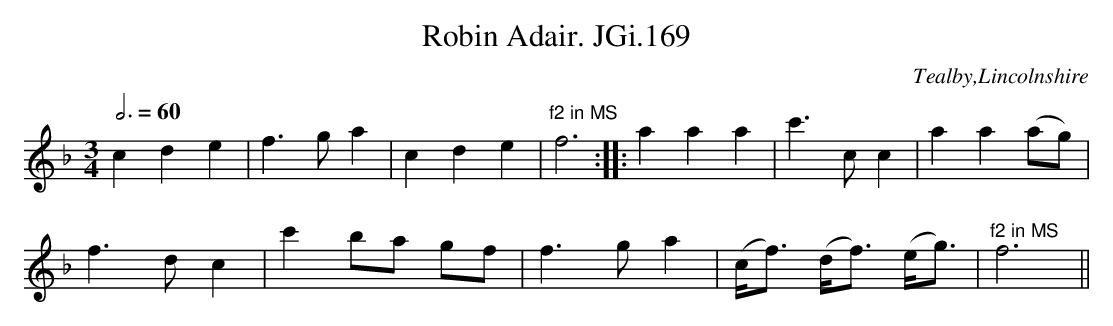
X:1
T:Robin Adair. JGi.169
L:1/4
M:3/4
O:Tealby,Lincolnshire
Q:3/4=60
K:F
cde|f>ga|cde|"^f2 in MS"f3::aaa|c'>cc|aa(a/g/)|
f>dc|c'b/a/ g/f/|f>ga|(c/<f/) (d/<f/) (e/<g/)|"^f2 in MS"f3||
